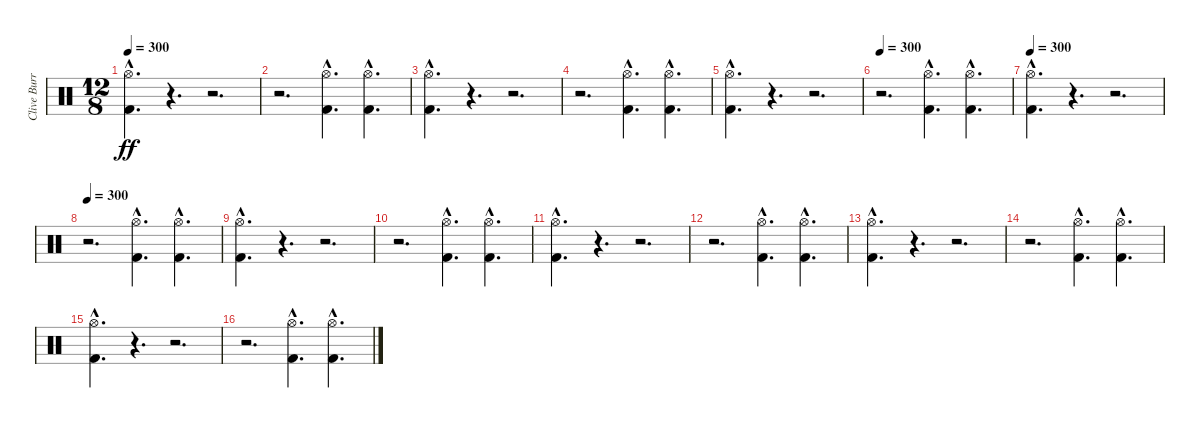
\track ("Clive Burr" "Clive Burr") {instrument percussion}
\staff {score}
\articulation defaults
\ts (12 8)
\tempo 300
\clef neutral
\ks c
("Kick (hit) 2"{hac} "Hi-Hat (open)"{hac}).4{d dy ff} r.4{d} r.2{d} |
r.2{d} ("Kick (hit) 2"{hac} "Hi-Hat (open)"{hac}).4{d} ("Kick (hit) 2"{hac} "Hi-Hat (open)"{hac}).4{d} |
("Kick (hit) 2"{hac} "Hi-Hat (open)"{hac}).4{d} r.4{d} r.2{d} |
r.2{d} ("Kick (hit) 2"{hac} "Hi-Hat (open)"{hac}).4{d} ("Kick (hit) 2"{hac} "Hi-Hat (open)"{hac}).4{d} |
("Kick (hit) 2"{hac} "Hi-Hat (open)"{hac}).4{d} r.4{d} r.2{d} |
\tempo 300
r.2{d} ("Kick (hit) 2"{hac} "Hi-Hat (open)"{hac}).4{d} ("Kick (hit) 2"{hac} "Hi-Hat (open)"{hac}).4{d} |
\tempo 300
("Kick (hit) 2"{hac} "Hi-Hat (open)"{hac}).4{d} r.4{d} r.2{d} |
\tempo 300
r.2{d} ("Kick (hit) 2"{hac} "Hi-Hat (open)"{hac}).4{d} ("Kick (hit) 2"{hac} "Hi-Hat (open)"{hac}).4{d} |
("Kick (hit) 2"{hac} "Hi-Hat (open)"{hac}).4{d} r.4{d} r.2{d} |
r.2{d} ("Kick (hit) 2"{hac} "Hi-Hat (open)"{hac}).4{d} ("Kick (hit) 2"{hac} "Hi-Hat (open)"{hac}).4{d} |
("Kick (hit) 2"{hac} "Hi-Hat (open)"{hac}).4{d} r.4{d} r.2{d} |
r.2{d} ("Kick (hit) 2"{hac} "Hi-Hat (open)"{hac}).4{d} ("Kick (hit) 2"{hac} "Hi-Hat (open)"{hac}).4{d} |
("Kick (hit) 2"{hac} "Hi-Hat (open)"{hac}).4{d} r.4{d} r.2{d} |
r.2{d} ("Kick (hit) 2"{hac} "Hi-Hat (open)"{hac}).4{d} ("Kick (hit) 2"{hac} "Hi-Hat (open)"{hac}).4{d} |
("Kick (hit) 2"{hac} "Hi-Hat (open)"{hac}).4{d} r.4{d} r.2{d} |
r.2{d} ("Kick (hit) 2"{hac} "Hi-Hat (open)"{hac}).4{d} ("Kick (hit) 2"{hac} "Hi-Hat (open)"{hac}).4{d}
